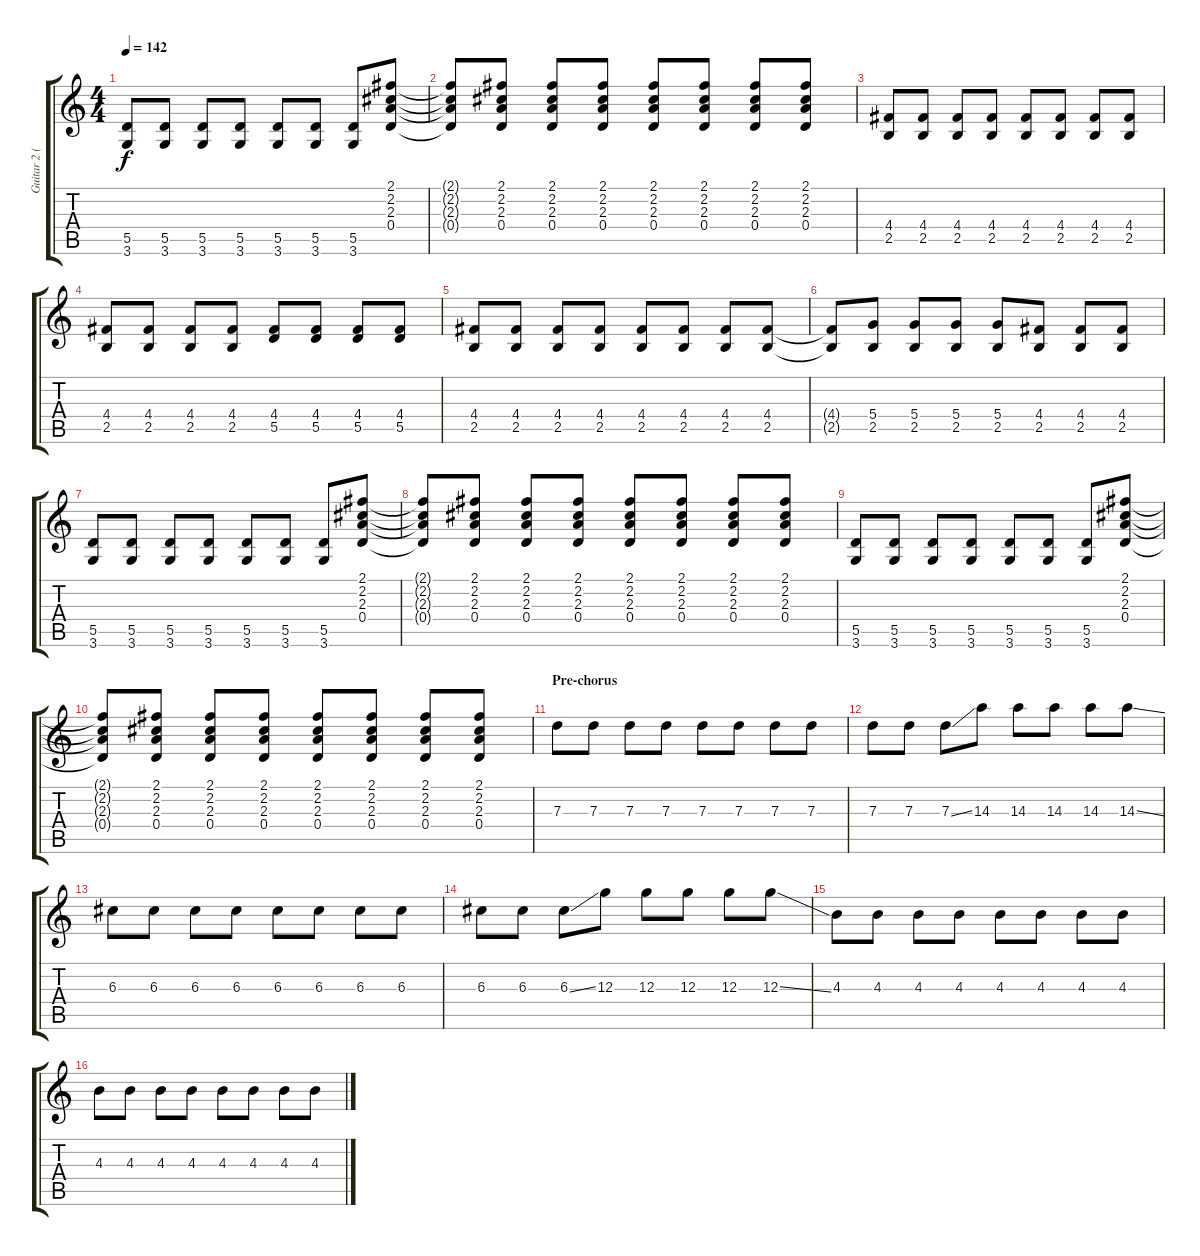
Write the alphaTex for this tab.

\track ("Guitar 2 (Daniel)" "Guitar 2 (") {instrument distortionguitar}
\staff {score tabs}
\tuning (E4 B3 G3 D3 A2 E2) {hide}
\ts (4 4)
\tempo 142
\clef g2
\ks c
(5.5 3.6).8{dy f} (5.5 3.6).8 (5.5 3.6).8 (5.5 3.6).8 (5.5 3.6).8 (5.5 3.6).8 (5.5 3.6).8 (2.1 2.2 2.3 0.4).8 |
(2.1{t} 2.2{t} 2.3{t} 0.4{t}).8 (2.1 2.2 2.3 0.4).8 (2.1 2.2 2.3 0.4).8 (2.1 2.2 2.3 0.4).8 (2.1 2.2 2.3 0.4).8 (2.1 2.2 2.3 0.4).8 (2.1 2.2 2.3 0.4).8 (2.1 2.2 2.3 0.4).8 |
(4.4 2.5).8 (4.4 2.5).8 (4.4 2.5).8 (4.4 2.5).8 (4.4 2.5).8 (4.4 2.5).8 (4.4 2.5).8 (4.4 2.5).8 |
(4.4 2.5).8 (4.4 2.5).8 (4.4 2.5).8 (4.4 2.5).8 (4.4 5.5).8 (4.4 5.5).8 (4.4 5.5).8 (4.4 5.5).8 |
(4.4 2.5).8 (4.4 2.5).8 (4.4 2.5).8 (4.4 2.5).8 (4.4 2.5).8 (4.4 2.5).8 (4.4 2.5).8 (4.4 2.5).8 |
(4.4{t} 2.5{t}).8 (5.4 2.5).8 (5.4 2.5).8 (5.4 2.5).8 (5.4 2.5).8 (4.4 2.5).8 (4.4 2.5).8 (4.4 2.5).8 |
(5.5 3.6).8 (5.5 3.6).8 (5.5 3.6).8 (5.5 3.6).8 (5.5 3.6).8 (5.5 3.6).8 (5.5 3.6).8 (2.1 2.2 2.3 0.4).8 |
(2.1{t} 2.2{t} 2.3{t} 0.4{t}).8 (2.1 2.2 2.3 0.4).8 (2.1 2.2 2.3 0.4).8 (2.1 2.2 2.3 0.4).8 (2.1 2.2 2.3 0.4).8 (2.1 2.2 2.3 0.4).8 (2.1 2.2 2.3 0.4).8 (2.1 2.2 2.3 0.4).8 |
(5.5 3.6).8 (5.5 3.6).8 (5.5 3.6).8 (5.5 3.6).8 (5.5 3.6).8 (5.5 3.6).8 (5.5 3.6).8 (2.1 2.2 2.3 0.4).8 |
(2.1{t} 2.2{t} 2.3{t} 0.4{t}).8 (2.1 2.2 2.3 0.4).8 (2.1 2.2 2.3 0.4).8 (2.1 2.2 2.3 0.4).8 (2.1 2.2 2.3 0.4).8 (2.1 2.2 2.3 0.4).8 (2.1 2.2 2.3 0.4).8 (2.1 2.2 2.3 0.4).8 |
\section ("" "Pre-chorus")
7.3.8 7.3.8 7.3.8 7.3.8 7.3.8 7.3.8 7.3.8 7.3.8 |
7.3.8 7.3.8 7.3{ss}.8 14.3.8 14.3.8 14.3.8 14.3.8 14.3{ss}.8 |
6.3.8 6.3.8 6.3.8 6.3.8 6.3.8 6.3.8 6.3.8 6.3.8 |
6.3.8 6.3.8 6.3{ss}.8 12.3.8 12.3.8 12.3.8 12.3.8 12.3{ss}.8 |
4.3.8 4.3.8 4.3.8 4.3.8 4.3.8 4.3.8 4.3.8 4.3.8 |
4.3.8 4.3.8 4.3.8 4.3.8 4.3.8 4.3.8 4.3.8 4.3.8
